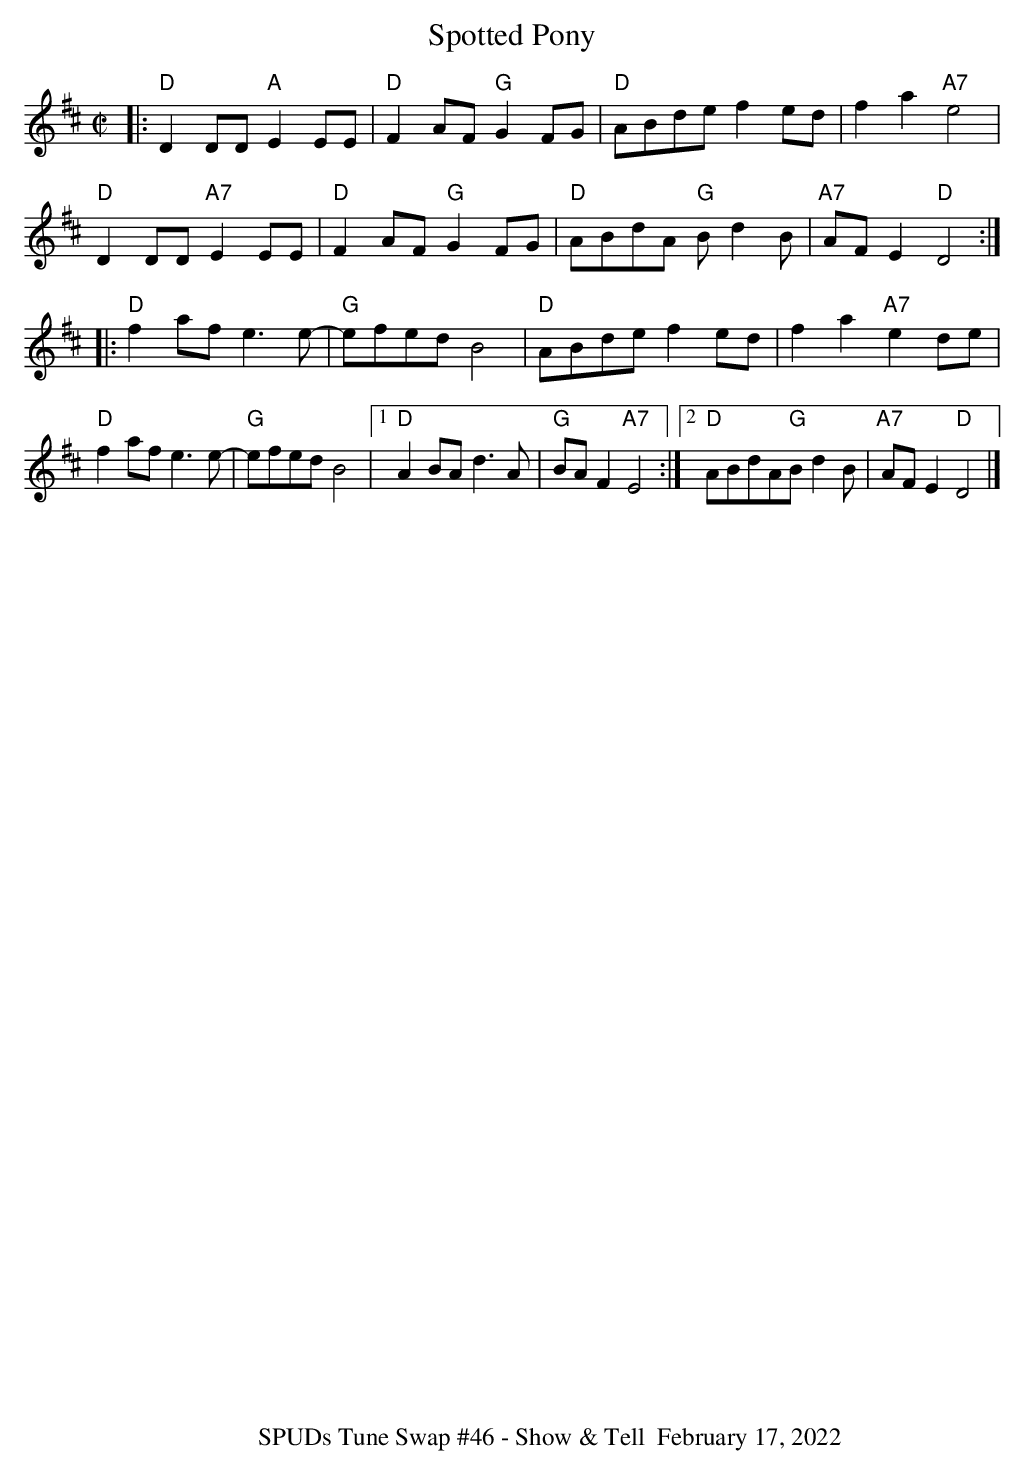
X:1
T:Spotted Pony
M:C|
L:1/8
K:D
|:"D"D2DD "A"E2EE|"D"F2AF "G"G2FG|"D"ABde f2ed|f2a2 "A7"e4|
"D"D2DD "A7"E2EE|"D"F2AF "G"G2FG|"D"ABdA "G"Bd2B|"A7"AFE2 "D"D4:|
|:"D"f2af e3e-|"G"efed B4|"D"ABde f2ed|f2a2 "A7"e2de|
"D"f2afe3e-|"G"efed B4|[1"D"A2BAd3A|"G"BAF2 "A7"E4:|[2"D"ABdA"G"Bd2B|"A7"AFE2 "D"D4|]
